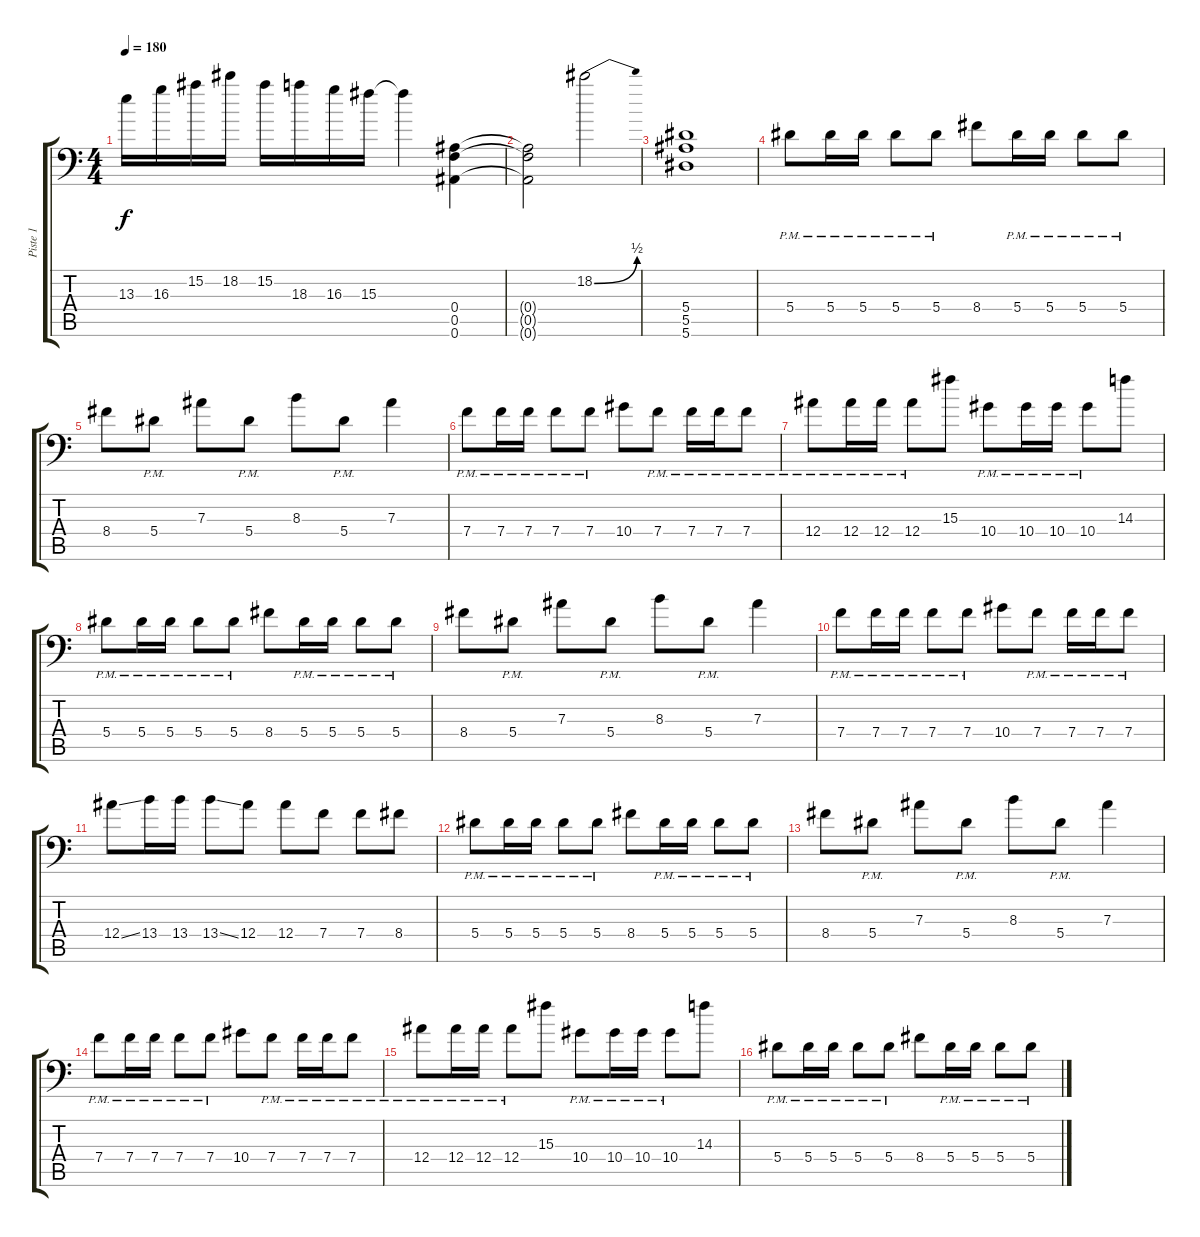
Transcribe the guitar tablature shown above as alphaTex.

\track ("Piste 1" "Piste 1") {instrument distortionguitar}
\staff {score tabs}
\tuning (C4 G3 Eb3 Bb2 F2 Bb1) {hide}
\ts (4 4)
\tempo 180
\clef f4
\ks c
13.3.16{dy f} 16.3.16 15.2.16 18.2.16 15.2.16 18.3.16 16.3.16 15.3.16 15.3{t}.4 (0.4 0.5 0.6).4 |
(0.4{t} 0.5{t} 0.6{t}).2 18.2{be (bend 0 0 60 2)}.2 |
(5.4 5.5 5.6).1 |
5.4{pm}.8 5.4{pm}.16 5.4{pm}.16 5.4{pm}.8 5.4{pm}.8 8.4.8 5.4{pm}.16 5.4{pm}.16 5.4{pm}.8 5.4{pm}.8 |
8.4.8 5.4{pm}.8 7.3.8 5.4{pm}.8 8.3.8 5.4{pm}.8 7.3.4 |
7.4{pm}.8 7.4{pm}.16 7.4{pm}.16 7.4{pm}.8 7.4{pm}.8 10.4.8 7.4{pm}.8 7.4{pm}.16 7.4{pm}.16 7.4{pm}.8 |
12.4{pm}.8 12.4{pm}.16 12.4{pm}.16 12.4{pm}.8 15.3.8 10.4{pm}.8 10.4{pm}.16 10.4{pm}.16 10.4{pm}.8 14.3.8 |
5.4{pm}.8 5.4{pm}.16 5.4{pm}.16 5.4{pm}.8 5.4{pm}.8 8.4.8 5.4{pm}.16 5.4{pm}.16 5.4{pm}.8 5.4{pm}.8 |
8.4.8 5.4{pm}.8 7.3.8 5.4{pm}.8 8.3.8 5.4{pm}.8 7.3.4 |
7.4{pm}.8 7.4{pm}.16 7.4{pm}.16 7.4{pm}.8 7.4{pm}.8 10.4.8 7.4{pm}.8 7.4{pm}.16 7.4{pm}.16 7.4{pm}.8 |
12.4{ss}.8 13.4.16 13.4.16 13.4{ss}.8 12.4.8 12.4.8 7.4.8 7.4.8 8.4.8 |
5.4{pm}.8 5.4{pm}.16 5.4{pm}.16 5.4{pm}.8 5.4{pm}.8 8.4.8 5.4{pm}.16 5.4{pm}.16 5.4{pm}.8 5.4{pm}.8 |
8.4.8 5.4{pm}.8 7.3.8 5.4{pm}.8 8.3.8 5.4{pm}.8 7.3.4 |
7.4{pm}.8 7.4{pm}.16 7.4{pm}.16 7.4{pm}.8 7.4{pm}.8 10.4.8 7.4{pm}.8 7.4{pm}.16 7.4{pm}.16 7.4{pm}.8 |
12.4{pm}.8 12.4{pm}.16 12.4{pm}.16 12.4{pm}.8 15.3.8 10.4{pm}.8 10.4{pm}.16 10.4{pm}.16 10.4{pm}.8 14.3.8 |
5.4{pm}.8 5.4{pm}.16 5.4{pm}.16 5.4{pm}.8 5.4{pm}.8 8.4.8 5.4{pm}.16 5.4{pm}.16 5.4{pm}.8 5.4{pm}.8
